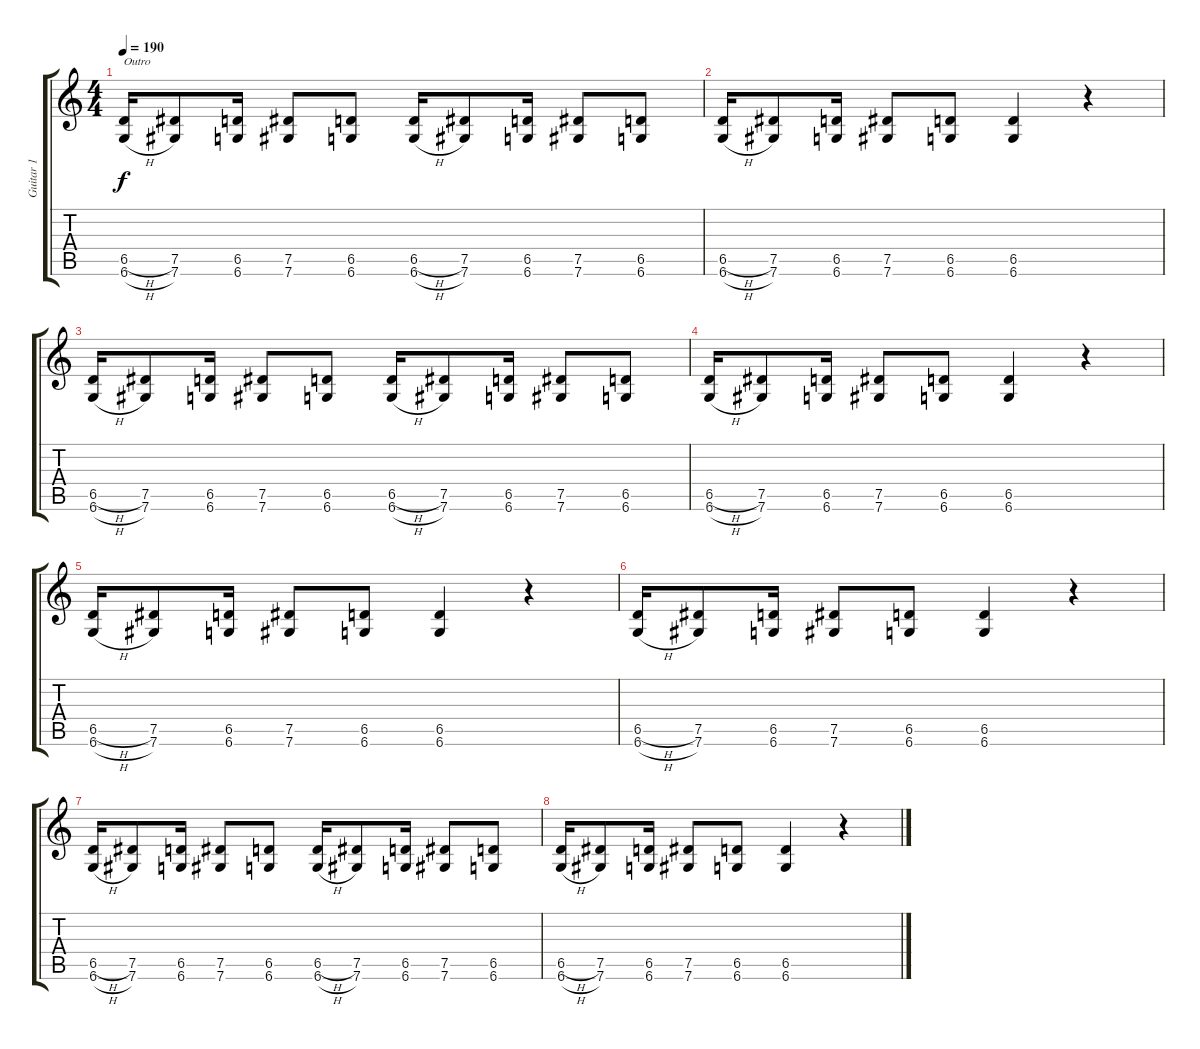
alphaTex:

\track ("Guitar 1" "Guitar 1") {instrument distortionguitar}
\staff {score tabs}
\tuning (Eb4 Bb3 Gb3 Db3 Ab2 Db2) {hide}
\ts (4 4)
\tempo 190
\clef g2
\ks c
(6.5{h} 6.6{h}).16{txt "Outro" dy f} (7.5 7.6).8 (6.5 6.6).16 (7.5 7.6).8 (6.5 6.6).8 (6.5{h} 6.6{h}).16 (7.5 7.6).8 (6.5 6.6).16 (7.5 7.6).8 (6.5 6.6).8 |
(6.5{h} 6.6{h}).16 (7.5 7.6).8 (6.5 6.6).16 (7.5 7.6).8 (6.5 6.6).8 (6.5 6.6).4 r.4 |
(6.5{h} 6.6{h}).16 (7.5 7.6).8 (6.5 6.6).16 (7.5 7.6).8 (6.5 6.6).8 (6.5{h} 6.6{h}).16 (7.5 7.6).8 (6.5 6.6).16 (7.5 7.6).8 (6.5 6.6).8 |
(6.5{h} 6.6{h}).16 (7.5 7.6).8 (6.5 6.6).16 (7.5 7.6).8 (6.5 6.6).8 (6.5 6.6).4 r.4 |
(6.5{h} 6.6{h}).16 (7.5 7.6).8 (6.5 6.6).16 (7.5 7.6).8 (6.5 6.6).8 (6.5 6.6).4 r.4 |
(6.5{h} 6.6{h}).16 (7.5 7.6).8 (6.5 6.6).16 (7.5 7.6).8 (6.5 6.6).8 (6.5 6.6).4 r.4 |
(6.5{h} 6.6{h}).16 (7.5 7.6).8 (6.5 6.6).16 (7.5 7.6).8 (6.5 6.6).8 (6.5{h} 6.6{h}).16 (7.5 7.6).8 (6.5 6.6).16 (7.5 7.6).8 (6.5 6.6).8 |
(6.5{h} 6.6{h}).16 (7.5 7.6).8 (6.5 6.6).16 (7.5 7.6).8 (6.5 6.6).8 (6.5 6.6).4 r.4
